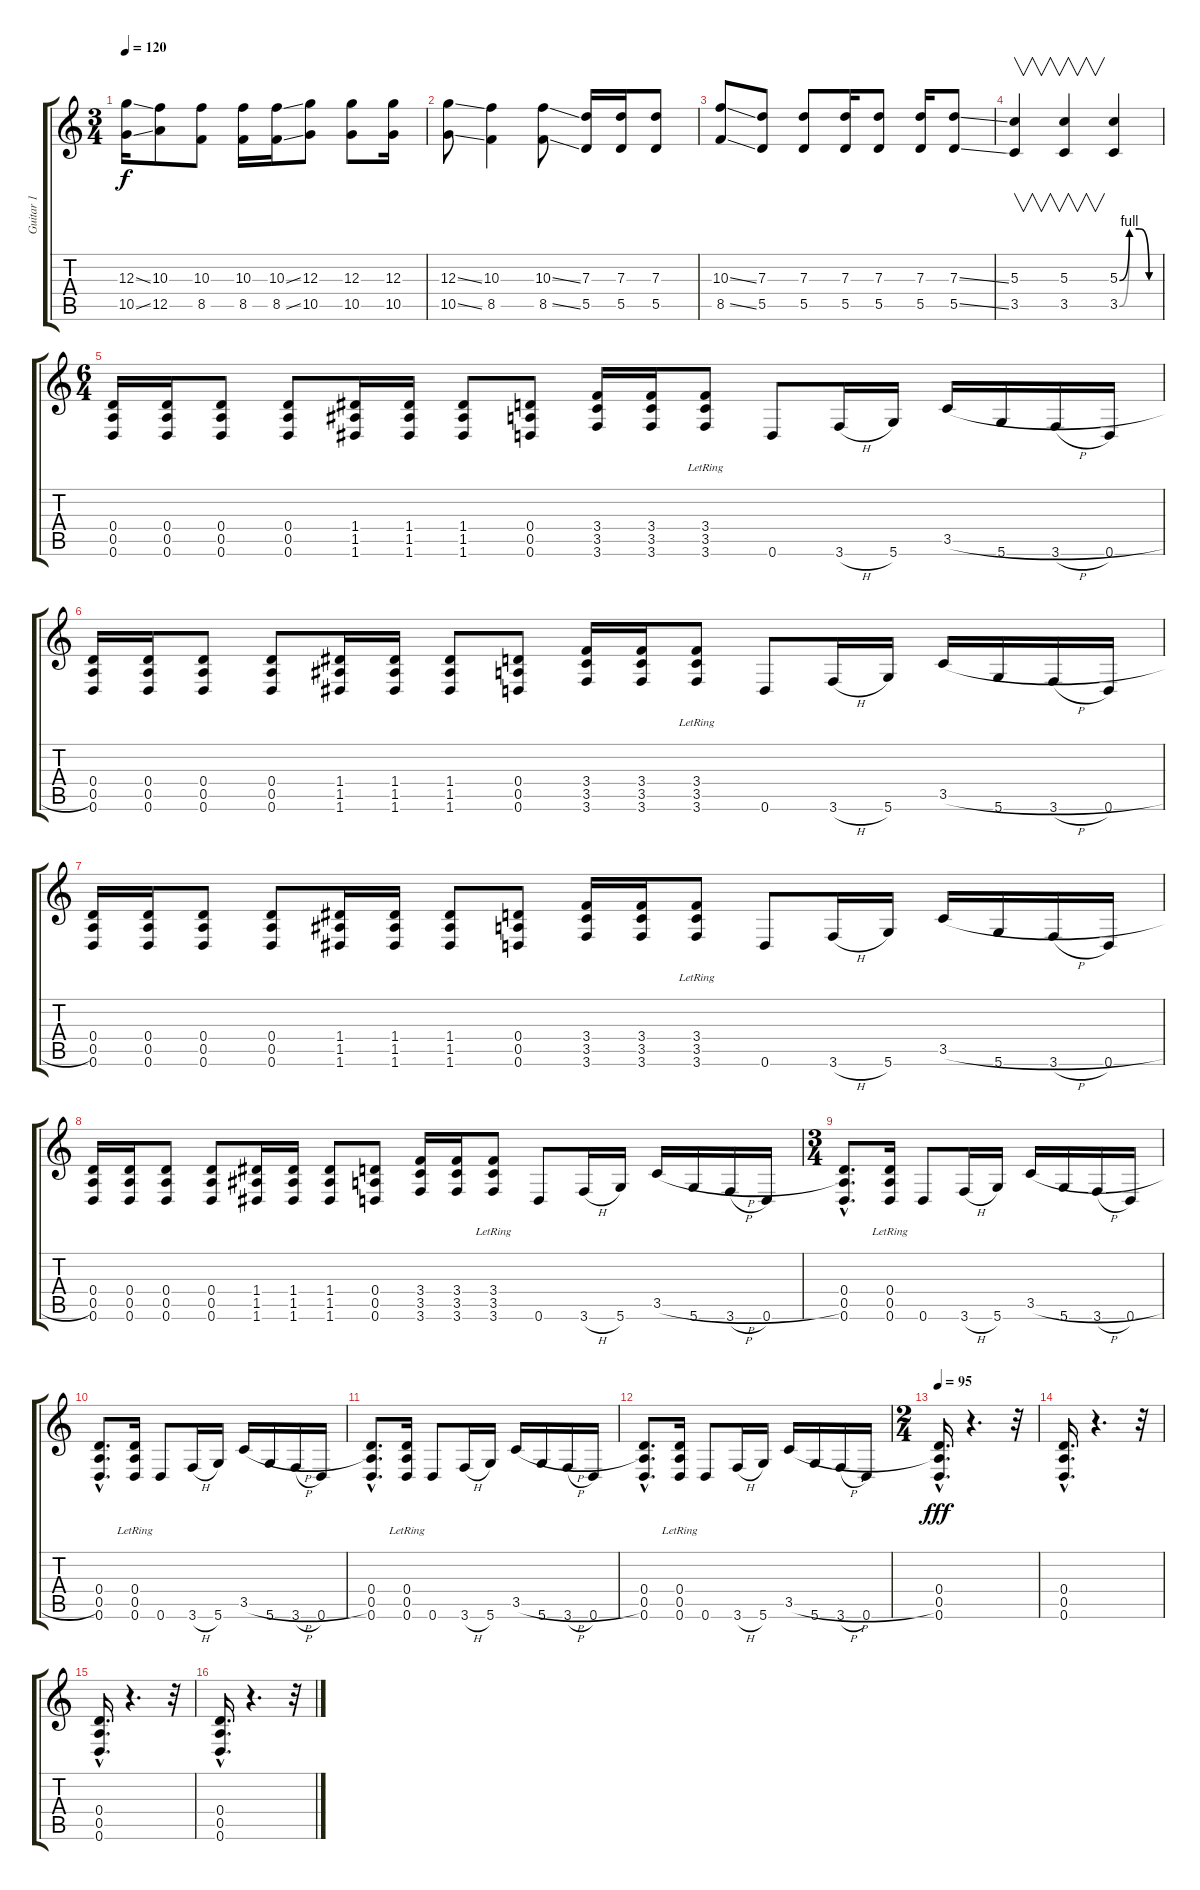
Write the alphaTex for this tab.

\track ("Guitar 1" "Guitar 1") {instrument distortionguitar}
\staff {score tabs}
\tuning (E4 B3 G3 D3 A2 D2) {hide}
\ts (3 4)
\tempo 120
\clef g2
\ks c
(12.3{ss} 10.5{ss}).16{dy f} (10.3 12.5).8 (10.3 8.5).8 (10.3 8.5).16 (10.3{ss} 8.5{ss}).16 (12.3 10.5).8 (12.3 10.5).8 (12.3 10.5).16 |
(12.3{ss} 10.5{ss}).8 (10.3 8.5).4 (10.3{ss} 8.5{ss}).8 (7.3 5.5).16 (7.3 5.5).16 (7.3 5.5).8 |
(10.3{ss} 8.5{ss}).8 (7.3 5.5).8 (7.3 5.5).8 (7.3 5.5).16 (7.3 5.5).8 (7.3 5.5).16 (7.3{ss} 5.5{ss}).8 |
(5.3 3.5).4{v} (5.3 3.5).4{v} (5.3{be (custom 0 0 15 4 30 4 45 0 60 0)} 3.5{be (custom 0 0 15 4 30 4 45 0 60 0)}).4 |
\ts (6 4)
(0.4 0.5 0.6).16 (0.4 0.5 0.6).16 (0.4 0.5 0.6).8 (0.4 0.5 0.6).8 (1.4 1.5 1.6).16 (1.4 1.5 1.6).16 (1.4 1.5 1.6).8 (0.4 0.5 0.6).8 (3.4 3.5 3.6).16 (3.4 3.5 3.6).16 (3.4{lr} 3.5{lr} 3.6).8 0.6.8 3.6{h}.16 5.6.16 3.5{h}.16 5.6.16 3.6{h}.16 0.6.16 |
(0.4 0.5 0.6).16 (0.4 0.5 0.6).16 (0.4 0.5 0.6).8 (0.4 0.5 0.6).8 (1.4 1.5 1.6).16 (1.4 1.5 1.6).16 (1.4 1.5 1.6).8 (0.4 0.5 0.6).8 (3.4 3.5 3.6).16 (3.4 3.5 3.6).16 (3.4{lr} 3.5{lr} 3.6).8 0.6.8 3.6{h}.16 5.6.16 3.5{h}.16 5.6.16 3.6{h}.16 0.6.16 |
(0.4 0.5 0.6).16 (0.4 0.5 0.6).16 (0.4 0.5 0.6).8 (0.4 0.5 0.6).8 (1.4 1.5 1.6).16 (1.4 1.5 1.6).16 (1.4 1.5 1.6).8 (0.4 0.5 0.6).8 (3.4 3.5 3.6).16 (3.4 3.5 3.6).16 (3.4{lr} 3.5{lr} 3.6).8 0.6.8 3.6{h}.16 5.6.16 3.5{h}.16 5.6.16 3.6{h}.16 0.6.16 |
(0.4 0.5 0.6).16 (0.4 0.5 0.6).16 (0.4 0.5 0.6).8 (0.4 0.5 0.6).8 (1.4 1.5 1.6).16 (1.4 1.5 1.6).16 (1.4 1.5 1.6).8 (0.4 0.5 0.6).8 (3.4 3.5 3.6).16 (3.4 3.5 3.6).16 (3.4{lr} 3.5{lr} 3.6).8 0.6.8 3.6{h}.16 5.6.16 3.5{h}.16 5.6.16 3.6{h}.16 0.6.16 |
\ts (3 4)
(0.4{hac} 0.5{hac} 0.6{hac}).8{d} (0.4{lr} 0.5{lr} 0.6).16 0.6.8 3.6{h}.16 5.6.16 3.5{h}.16 5.6.16 3.6{h}.16 0.6.16 |
(0.4{hac} 0.5{hac} 0.6{hac}).8{d} (0.4{lr} 0.5{lr} 0.6).16 0.6.8 3.6{h}.16 5.6.16 3.5{h}.16 5.6.16 3.6{h}.16 0.6.16 |
(0.4{hac} 0.5{hac} 0.6{hac}).8{d} (0.4{lr} 0.5{lr} 0.6).16 0.6.8 3.6{h}.16 5.6.16 3.5{h}.16 5.6.16 3.6{h}.16 0.6.16 |
(0.4{hac} 0.5{hac} 0.6{hac}).8{d} (0.4{lr} 0.5{lr} 0.6).16 0.6.8 3.6{h}.16 5.6.16 3.5{h}.16 5.6.16 3.6{h}.16 0.6.16 |
\ts (2 4)
\tempo 95
(0.4{hac} 0.5{hac} 0.6{hac}).16{d dy fff} r.4{d} r.32 |
(0.4{hac} 0.5{hac} 0.6{hac}).16{d} r.4{d} r.32 |
(0.4{hac} 0.5{hac} 0.6{hac}).16{d} r.4{d} r.32 |
(0.4{hac} 0.5{hac} 0.6{hac}).16{d} r.4{d} r.32
